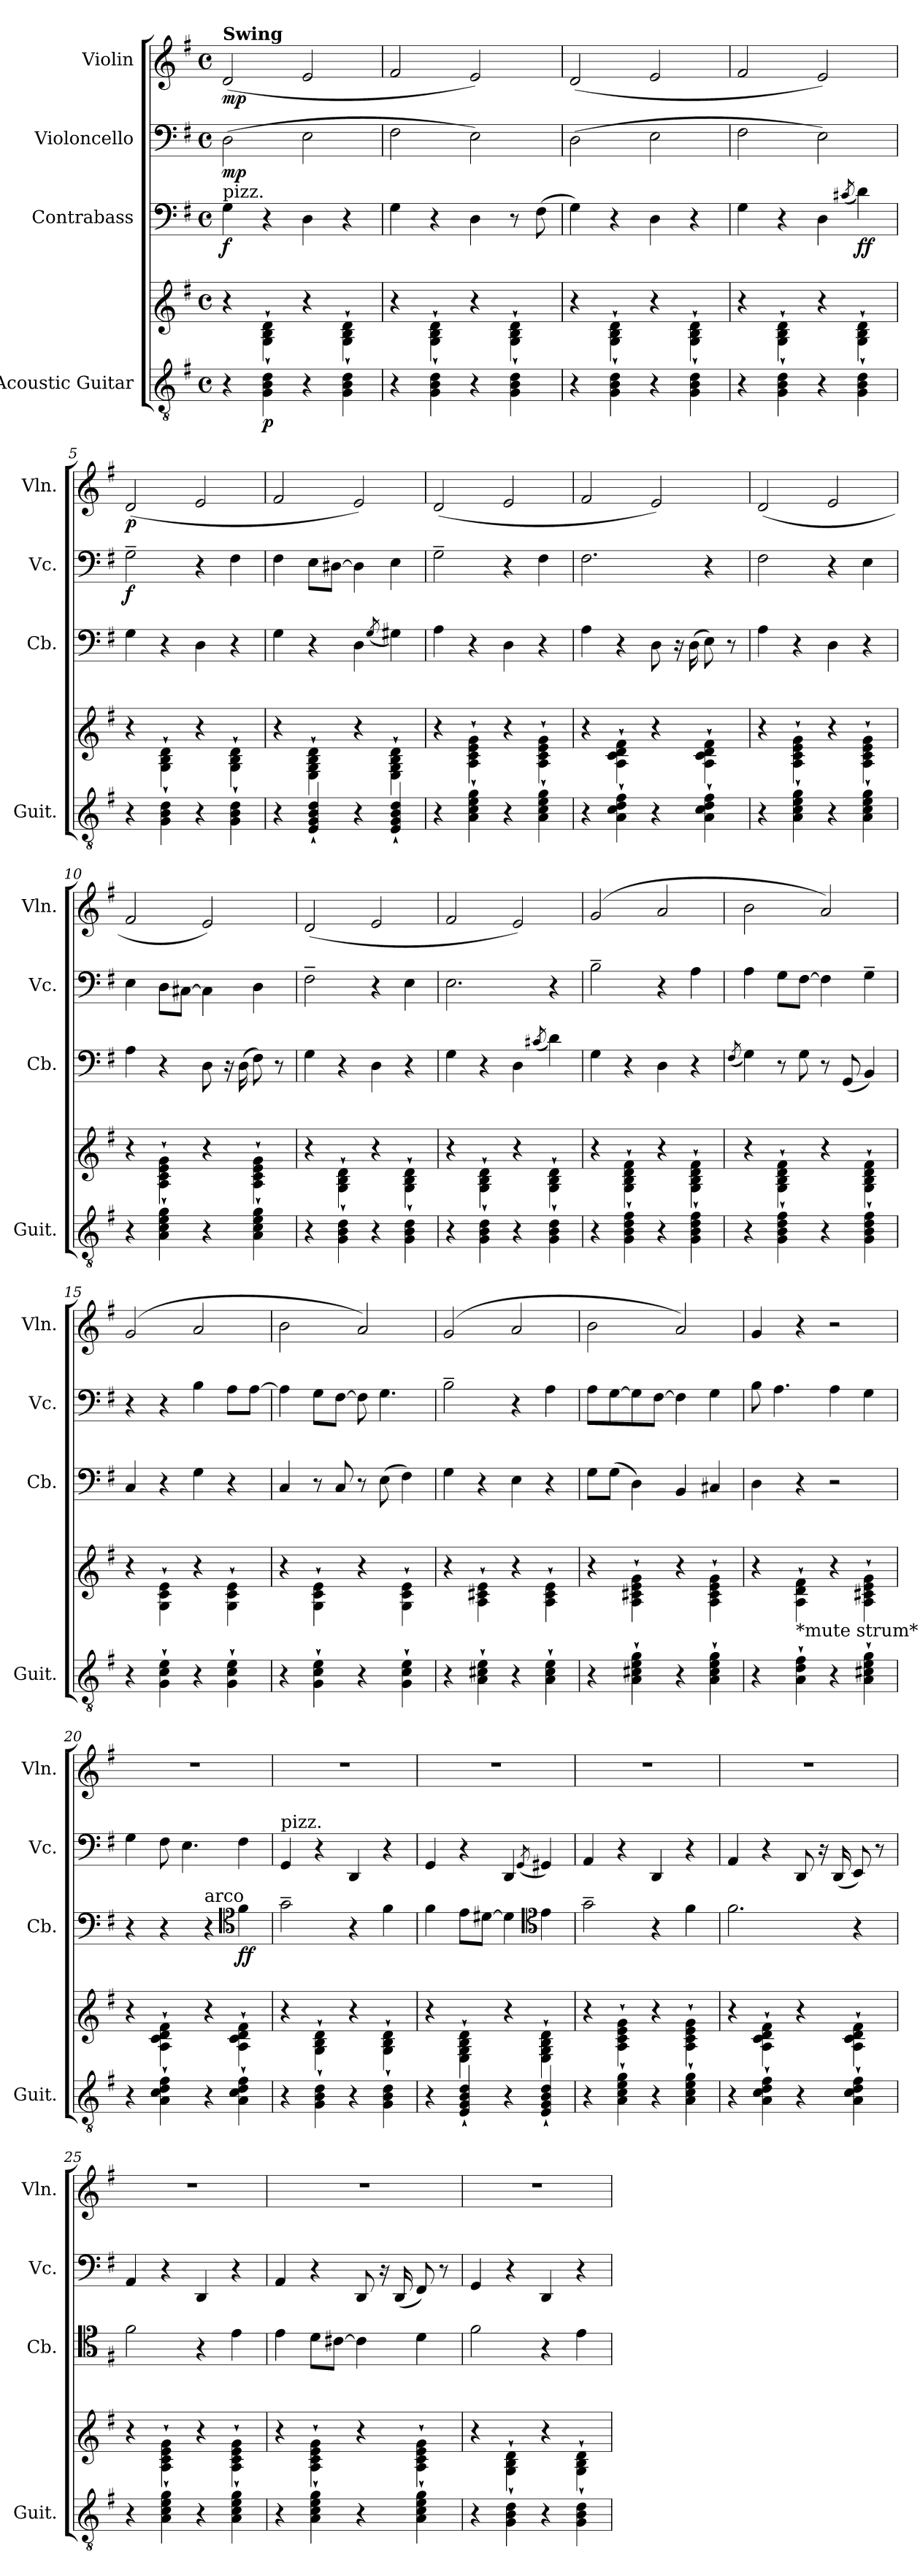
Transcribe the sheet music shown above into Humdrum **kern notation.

**kern	**kern	**dynam	**kern	**dynam	**kern	**dynam	**kern	**dynam
*part4	*part4	*part4	*part3	*part3	*part2	*part2	*part1	*part1
*staff5	*staff4	*staff4/5	*staff3	*staff3	*staff2	*staff2	*staff1	*staff1
*I"Acoustic Guitar	*	*	*I"Contrabass	*	*I"Violoncello	*	*I"Violin	*
*I'Guit.	*	*	*I'Cb.	*	*I'Vc.	*	*I'Vln.	*
*	*stria6	*	*	*	*	*	*	*
*clefGv2	*	*	*clefF4	*	*clefF4	*	*clefG2	*
*	*	*	*ITrd7c12	*	*	*	*	*
*k[f#]	*k[f#]	*	*k[f#]	*	*k[f#]	*	*k[f#]	*
*M4/4	*M4/4	*	*M4/4	*	*M4/4	*	*M4/4	*
*met(c)	*met(c)	*	*met(c)	*	*met(c)	*	*met(c)	*
*MM152	*MM152	*	*MM152	*	*MM152	*	*MM152	*
=1	=1	=1	=1	=1	=1	=1	=1	=1
!	!	!	!	!	!	!	!LO:TX:B:t=Swing	!
!	!	!	!LO:TX:a:t=pizz.	!	!	!	!	!
!	!	!	!	!LO:DY:b	!	!LO:DY:b	!	!LO:DY:b
4r	4r	.	4GG\	f	(>2D\	mp	(>2d/	mp
!	!	!LO:DY:b=2	!	!	!	!	!	!
4G\` 4B\` 4d\`	4G\` 4B\` 4d\`	p	4r	.	.	.	.	.
4r	4r	.	4DD\	.	2E\	.	2e/	.
4G\` 4B\` 4d\`	4G\` 4B\` 4d\`	.	4r	.	.	.	.	.
=2	=2	=2	=2	=2	=2	=2	=2	=2
4r	4r	.	4GG\	.	2F#\	.	2f#/	.
4G\` 4B\` 4d\`	4G\` 4B\` 4d\`	.	4r	.	.	.	.	.
4r	4r	.	4DD\	.	2E\)	.	2e/)	.
4G\` 4B\` 4d\`	4G\` 4B\` 4d\`	.	8r	.	.	.	.	.
.	.	.	(>8FF#\	.	.	.	.	.
=3	=3	=3	=3	=3	=3	=3	=3	=3
4r	4r	.	4GG\)	.	(>2D\	.	(>2d/	.
4G\` 4B\` 4d\`	4G\` 4B\` 4d\`	.	4r	.	.	.	.	.
4r	4r	.	4DD\	.	2E\	.	2e/	.
4G\` 4B\` 4d\`	4G\` 4B\` 4d\`	.	4r	.	.	.	.	.
=4	=4	=4	=4	=4	=4	=4	=4	=4
4r	4r	.	4GG\	.	2F#\	.	2f#/	.
4G\` 4B\` 4d\`	4G\` 4B\` 4d\`	.	4r	.	.	.	.	.
4r	4r	.	4DD\	.	2E\)	.	2e/)	.
.	.	.	(<8qC#X/	.	.	.	.	.
!	!	!	!	!LO:DY:b	!	!	!	!
4G\` 4B\` 4d\`	4G\` 4B\` 4d\`	.	4D\)	ff	.	.	.	.
=5	=5	=5	=5	=5	=5	=5	=5	=5
!	!	!	!	!	!	!LO:DY:b	!	!LO:DY:b
4r	4r	.	4GG\	.	2G~\	f	(>2d/	p
4G\` 4B\` 4d\`	4G\` 4B\` 4d\`	.	4r	.	.	.	.	.
4r	4r	.	4DD\	.	4r	.	2e/	.
4G\` 4B\` 4d\`	4G\` 4B\` 4d\`	.	4r	.	4F#\	.	.	.
!!LO:LB:g=z
=6	=6	=6	=6	=6	=6	=6	=6	=6
4r	4r	.	4GG\	.	4F#\	.	2f#/	.
4E/` 4G/` 4B/` 4d/`	4E\` 4G\` 4B\` 4d\`	.	4r	.	8E\L	.	.	.
.	.	.	.	.	[8D#X\J	.	.	.
4r	4r	.	4DD\	.	4D#\]	.	2e/)	.
.	.	.	(<8qGG/	.	.	.	.	.
4E/` 4G/` 4B/` 4d/`	4E\` 4G\` 4B\` 4d\`	.	4GG#X\)	.	4E\	.	.	.
=7	=7	=7	=7	=7	=7	=7	=7	=7
4r	4r	.	4AA\	.	2G~\	.	(>2d/	.
4A\` 4c\` 4e\` 4g\`	4A\` 4c\` 4e\` 4g\`	.	4r	.	.	.	.	.
4r	4r	.	4DD\	.	4r	.	2e/	.
4A\` 4c\` 4e\` 4g\`	4A\` 4c\` 4e\` 4g\`	.	4r	.	4F#\	.	.	.
=8	=8	=8	=8	=8	=8	=8	=8	=8
4r	4r	.	4AA\	.	2.F#\	.	2f#/	.
4A\` 4c\` 4d\` 4f#\`	4A\` 4c\` 4d\` 4f#\`	.	4r	.	.	.	.	.
4r	4r	.	8DD\	.	.	.	2e/)	.
.	.	.	16r	.	.	.	.	.
.	.	.	(>16DD\	.	.	.	.	.
4A\` 4c\` 4d\` 4f#\`	4A\` 4c\` 4d\` 4f#\`	.	8EE\)	.	4r	.	.	.
.	.	.	8r	.	.	.	.	.
=9	=9	=9	=9	=9	=9	=9	=9	=9
4r	4r	.	4AA\	.	2F#\	.	(>2d/	.
4A\` 4c\` 4e\` 4g\`	4A\` 4c\` 4e\` 4g\`	.	4r	.	.	.	.	.
4r	4r	.	4DD\	.	4r	.	2e/	.
4A\` 4c\` 4e\` 4g\`	4A\` 4c\` 4e\` 4g\`	.	4r	.	4E\	.	.	.
=10	=10	=10	=10	=10	=10	=10	=10	=10
4r	4r	.	4AA\	.	4E\	.	2f#/	.
4A\` 4c\` 4e\` 4g\`	4A\` 4c\` 4e\` 4g\`	.	4r	.	8D\L	.	.	.
.	.	.	.	.	[8C#X\J	.	.	.
4r	4r	.	8DD\	.	4C#\]	.	2e/)	.
.	.	.	16r	.	.	.	.	.
.	.	.	(>16DD\	.	.	.	.	.
4A\` 4c\` 4e\` 4g\`	4A\` 4c\` 4e\` 4g\`	.	8FF#\)	.	4D\	.	.	.
.	.	.	8r	.	.	.	.	.
=11	=11	=11	=11	=11	=11	=11	=11	=11
4r	4r	.	4GG\	.	2F#~\	.	(>2d/	.
4G\` 4B\` 4d\`	4G\` 4B\` 4d\`	.	4r	.	.	.	.	.
4r	4r	.	4DD\	.	4r	.	2e/	.
4G\` 4B\` 4d\`	4G\` 4B\` 4d\`	.	4r	.	4E\	.	.	.
!!LO:PB:g=z
=12	=12	=12	=12	=12	=12	=12	=12	=12
4r	4r	.	4GG\	.	2.E\	.	2f#/	.
4G\` 4B\` 4d\`	4G\` 4B\` 4d\`	.	4r	.	.	.	.	.
4r	4r	.	4DD\	.	.	.	2e/)	.
.	.	.	(<8qC#X/	.	.	.	.	.
4G\` 4B\` 4d\`	4G\` 4B\` 4d\`	.	4D\)	.	4r	.	.	.
=13	=13	=13	=13	=13	=13	=13	=13	=13
4r	4r	.	4GG\	.	2B~\	.	(>2g/	.
4G\` 4B\` 4d\` 4f#\`	4G\` 4B\` 4d\` 4f#\`	.	4r	.	.	.	.	.
4r	4r	.	4DD\	.	4r	.	2a/	.
4G\` 4B\` 4d\` 4f#\`	4G\` 4B\` 4d\` 4f#\`	.	4r	.	4A\	.	.	.
=14	=14	=14	=14	=14	=14	=14	=14	=14
.	.	.	(<8qFF#/	.	.	.	.	.
4r	4r	.	4GG\)	.	4A\	.	2b\	.
4G\` 4B\` 4d\` 4f#\`	4G\` 4B\` 4d\` 4f#\`	.	8r	.	8G\L	.	.	.
.	.	.	8GG\	.	[8F#\J	.	.	.
4r	4r	.	8r	.	4F#\]	.	2a/)	.
.	.	.	(<8GGG/	.	.	.	.	.
4G\` 4B\` 4d\` 4f#\`	4G\` 4B\` 4d\` 4f#\`	.	4BBB/)	.	4G~\	.	.	.
=15	=15	=15	=15	=15	=15	=15	=15	=15
4r	4r	.	4CC/	.	4r	.	(>2g/	.
4G\` 4c\` 4e\`	4G\` 4c\` 4e\`	.	4r	.	4r	.	.	.
4r	4r	.	4GG\	.	4B\	.	2a/	.
4G\` 4c\` 4e\`	4G\` 4c\` 4e\`	.	4r	.	8A\L	.	.	.
.	.	.	.	.	[8A\J	.	.	.
=16	=16	=16	=16	=16	=16	=16	=16	=16
4r	4r	.	4CC/	.	4A\]	.	2b\	.
4G\` 4c\` 4e\`	4G\` 4c\` 4e\`	.	8r	.	8G\L	.	.	.
.	.	.	8CC/	.	[8F#\J	.	.	.
4r	4r	.	8r	.	8F#\]	.	2a/)	.
.	.	.	(>8EE\	.	4.G\	.	.	.
4G\` 4c\` 4e\`	4G\` 4c\` 4e\`	.	4FF#\)	.	.	.	.	.
=17	=17	=17	=17	=17	=17	=17	=17	=17
4r	4r	.	4GG\	.	2B~\	.	(>2g/	.
4A\` 4c#X\` 4e\`	4A\` 4c#\` 4e\`	.	4r	.	.	.	.	.
4r	4r	.	4EE\	.	4r	.	2a/	.
4A\` 4c#\` 4e\`	4A\` 4c#\` 4e\`	.	4r	.	4A\	.	.	.
!!LO:LB:g=z
=18	=18	=18	=18	=18	=18	=18	=18	=18
4r	4r	.	8GG\L	.	8A\L	.	2b\	.
.	.	.	(>8GG\J	.	[8G\	.	.	.
4A\` 4c#X\` 4e\` 4g\`	4A\` 4c#X\` 4e\` 4g\`	.	4DD\)	.	8G\]	.	.	.
.	.	.	.	.	[8F#\J	.	.	.
4r	4r	.	4BBB/	.	4F#\]	.	2a/)	.
4A\` 4c#\` 4e\` 4g\`	4A\` 4c#\` 4e\` 4g\`	.	4CC#X/	.	4G\	.	.	.
=19	=19	=19	=19	=19	=19	=19	=19	=19
4r	4r	.	4DD\	.	8B\	.	4g/	.
.	.	.	.	.	4.A\	.	.	.
!LO:TX:a:t=*mute strum*	!	!	!	!	!	!	!	!
4A\` 4d\` 4f#\`	4A\` 4d\` 4f#\`	.	4r	.	.	.	4r	.
4r	4r	.	2r	.	4A\	.	2r	.
4A\` 4c#X\` 4e\` 4g\`	4A\` 4c#\` 4e\` 4g\`	.	.	.	4G\	.	.	.
=20	=20	=20	=20	=20	=20	=20	=20	=20
4r	4r	.	4r	.	4G\	.	1r	.
4A\` 4c\` 4d\` 4f#\`	4A\` 4c\` 4d\` 4f#\`	.	4r	.	8F#\	.	.	.
.	.	.	.	.	4.E\	.	.	.
!	!	!	!LO:TX:a:t=arco	!	!	!	!	!
4r	4r	.	4r	.	.	.	.	.
*	*	*	*clefC4	*	*	*	*	*
!	!	!	!	!LO:DY:b	!	!	!	!
4A\` 4c\` 4d\` 4f#\`	4A\` 4c\` 4d\` 4f#\`	.	4F#\	ff	4F#\	.	.	.
=21	=21	=21	=21	=21	=21	=21	=21	=21
!	!	!	!	!	!LO:TX:a:t=pizz.	!	!	!
4r	4r	.	2G~\	.	4GG/	.	1r	.
4G\` 4B\` 4d\`	4G\` 4B\` 4d\`	.	.	.	4r	.	.	.
4r	4r	.	4r	.	4DD/	.	.	.
4G\` 4B\` 4d\`	4G\` 4B\` 4d\`	.	4F#\	.	4r	.	.	.
=22	=22	=22	=22	=22	=22	=22	=22	=22
4r	4r	.	4F#\	.	4GG/	.	1r	.
4E/` 4G/` 4B/` 4d/`	4E\` 4G\` 4B\` 4d\`	.	8E\L	.	4r	.	.	.
.	.	.	[8D#X\J	.	.	.	.	.
4r	4r	.	4D#\]	.	4DD/	.	.	.
*	*	*	*clefC4	*	*	*	*	*
.	.	.	.	.	(<8qGG/	.	.	.
4E/` 4G/` 4B/` 4d/`	4E\` 4G\` 4B\` 4d\`	.	4E\	.	4GG#X/)	.	.	.
=23	=23	=23	=23	=23	=23	=23	=23	=23
4r	4r	.	2G~\	.	4AA/	.	1r	.
4A\` 4c\` 4e\` 4g\`	4A\` 4c\` 4e\` 4g\`	.	.	.	4r	.	.	.
4r	4r	.	4r	.	4DD/	.	.	.
4A\` 4c\` 4e\` 4g\`	4A\` 4c\` 4e\` 4g\`	.	4F#\	.	4r	.	.	.
!!LO:PB:g=z
=24	=24	=24	=24	=24	=24	=24	=24	=24
4r	4r	.	2.F#\	.	4AA/	.	1r	.
4A\` 4c\` 4d\` 4f#\`	4A\` 4c\` 4d\` 4f#\`	.	.	.	4r	.	.	.
4r	4r	.	.	.	8DD/	.	.	.
.	.	.	.	.	16r	.	.	.
.	.	.	.	.	(<16DD/	.	.	.
4A\` 4c\` 4d\` 4f#\`	4A\` 4c\` 4d\` 4f#\`	.	4r	.	8EE/)	.	.	.
.	.	.	.	.	8r	.	.	.
=25	=25	=25	=25	=25	=25	=25	=25	=25
4r	4r	.	2F#\	.	4AA/	.	1r	.
4A\` 4c\` 4e\` 4g\`	4A\` 4c\` 4e\` 4g\`	.	.	.	4r	.	.	.
4r	4r	.	4r	.	4DD/	.	.	.
4A\` 4c\` 4e\` 4g\`	4A\` 4c\` 4e\` 4g\`	.	4E\	.	4r	.	.	.
=26	=26	=26	=26	=26	=26	=26	=26	=26
4r	4r	.	4E\	.	4AA/	.	1r	.
4A\` 4c\` 4e\` 4g\`	4A\` 4c\` 4e\` 4g\`	.	8D\L	.	4r	.	.	.
.	.	.	[8C#X\J	.	.	.	.	.
4r	4r	.	4C#\]	.	8DD/	.	.	.
.	.	.	.	.	16r	.	.	.
.	.	.	.	.	(<16DD/	.	.	.
4A\` 4c\` 4e\` 4g\`	4A\` 4c\` 4e\` 4g\`	.	4D\	.	8FF#/)	.	.	.
.	.	.	.	.	8r	.	.	.
=27	=27	=27	=27	=27	=27	=27	=27	=27
4r	4r	.	2F#\	.	4GG/	.	1r	.
4G\` 4B\` 4d\`	4G\` 4B\` 4d\`	.	.	.	4r	.	.	.
4r	4r	.	4r	.	4DD/	.	.	.
4G\` 4B\` 4d\`	4G\` 4B\` 4d\`	.	4E\	.	4r	.	.	.
=	=	=	=	=	=	=	=	=
*-	*-	*-	*-	*-	*-	*-	*-	*-
